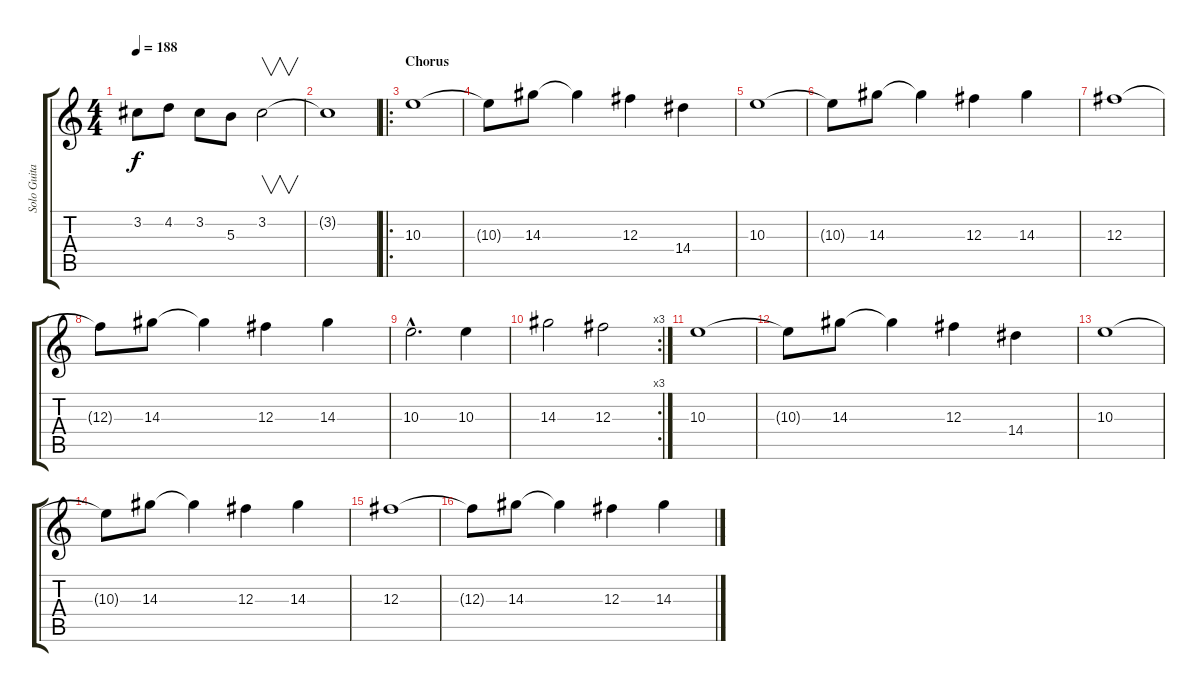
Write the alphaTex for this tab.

\track ("Solo Guitar" "Solo Guita") {instrument distortionguitar}
\staff {score tabs}
\tuning (Eb4 Bb3 Gb3 Db3 Ab2 Eb2) {hide}
\ts (4 4)
\tempo 188
\clef g2
\ks c
3.2.8{dy f} 4.2.8 3.2.8 5.3.8 3.2.2{v} |
3.2{t}.1 |
\ro
\section ("" "Chorus")
10.3.1 |
10.3{t}.8 14.3.8 14.3{t}.4 12.3.4 14.4.4 |
10.3.1 |
10.3{t}.8 14.3.8 14.3{t}.4 12.3.4 14.3.4 |
12.3.1 |
12.3{t}.8 14.3.8 14.3{t}.4 12.3.4 14.3.4 |
10.3{hac}.2{d} 10.3.4 |
\rc 3
14.3.2 12.3.2 |
10.3.1 |
10.3{t}.8 14.3.8 14.3{t}.4 12.3.4 14.4.4 |
10.3.1 |
10.3{t}.8 14.3.8 14.3{t}.4 12.3.4 14.3.4 |
12.3.1 |
12.3{t}.8 14.3.8 14.3{t}.4 12.3.4 14.3.4
